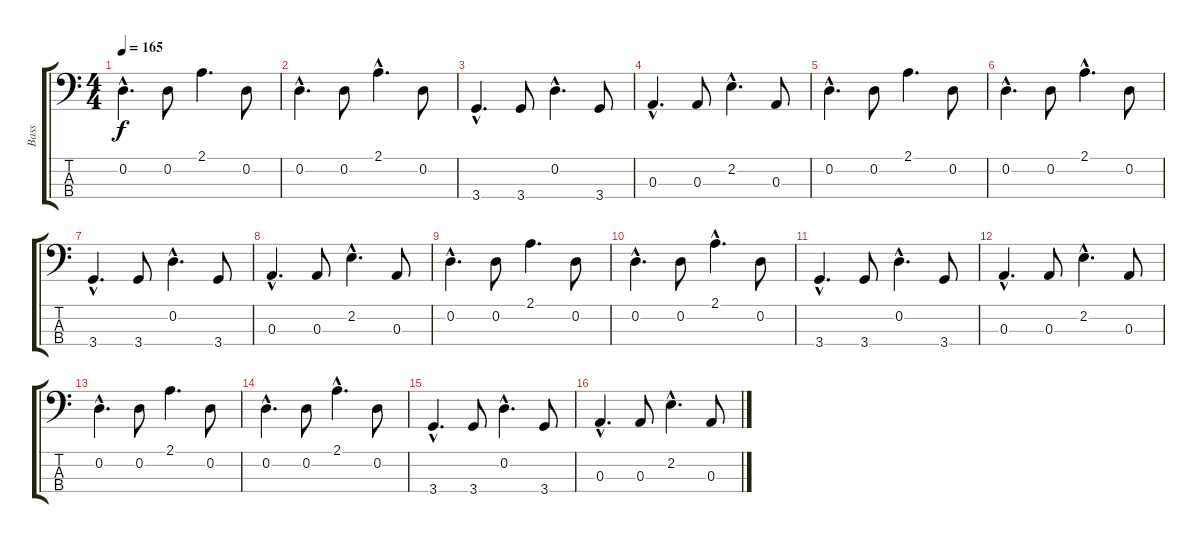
\track ("Bass" "Bass") {instrument electricbassfinger}
\staff {score tabs}
\tuning (G2 D2 A1 E1) {hide}
\ts (4 4)
\tempo 165
\clef f4
\ks c
0.2{hac}.4{d dy f instrument electricbassfinger} 0.2.8 2.1.4{d} 0.2.8 |
0.2{hac}.4{d} 0.2.8 2.1{hac}.4{d} 0.2.8 |
3.4{hac}.4{d} 3.4.8 0.2{hac}.4{d} 3.4.8 |
0.3{hac}.4{d} 0.3.8 2.2{hac}.4{d} 0.3.8 |
0.2{hac}.4{d} 0.2.8 2.1.4{d} 0.2.8 |
0.2{hac}.4{d} 0.2.8 2.1{hac}.4{d} 0.2.8 |
3.4{hac}.4{d} 3.4.8 0.2{hac}.4{d} 3.4.8 |
0.3{hac}.4{d} 0.3.8 2.2{hac}.4{d} 0.3.8 |
0.2{hac}.4{d} 0.2.8 2.1.4{d} 0.2.8 |
0.2{hac}.4{d} 0.2.8 2.1{hac}.4{d} 0.2.8 |
3.4{hac}.4{d} 3.4.8 0.2{hac}.4{d} 3.4.8 |
0.3{hac}.4{d} 0.3.8 2.2{hac}.4{d} 0.3.8 |
0.2{hac}.4{d} 0.2.8 2.1.4{d} 0.2.8 |
0.2{hac}.4{d} 0.2.8 2.1{hac}.4{d} 0.2.8 |
3.4{hac}.4{d} 3.4.8 0.2{hac}.4{d} 3.4.8 |
0.3{hac}.4{d} 0.3.8 2.2{hac}.4{d} 0.3.8
